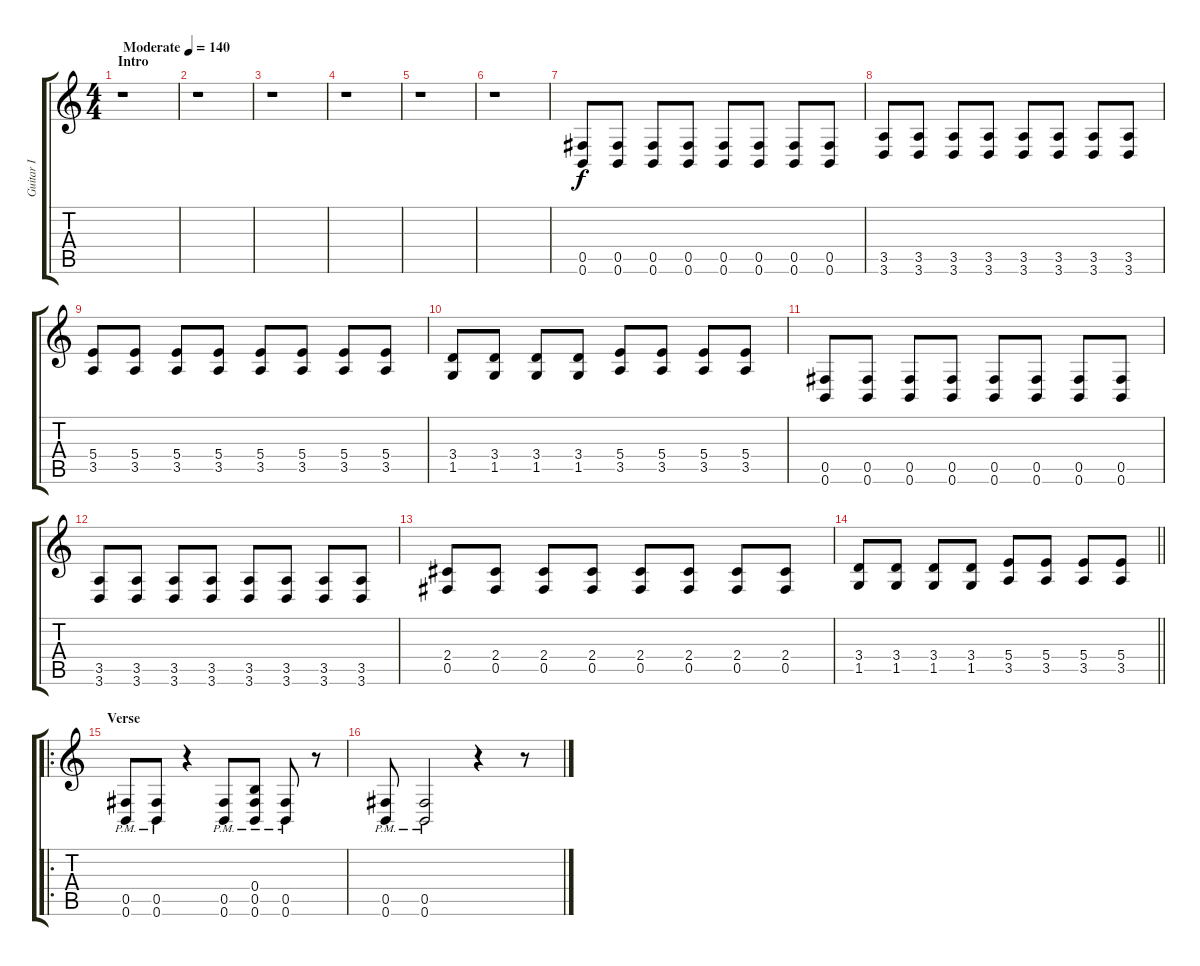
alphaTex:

\track ("Guitar I" "Guitar I") {instrument distortionguitar}
\staff {score tabs}
\tuning (Db4 Ab3 E3 B2 Gb2 B1) {hide}
\ts (4 4)
\section ("" "Intro")
\tempo (140 "Moderate")
\clef g2
\ks c
r.1{dy f instrument distortionguitar} |
r.1 |
r.1 |
r.1 |
r.1 |
r.1 |
(0.5 0.6).8 (0.5 0.6).8 (0.5 0.6).8 (0.5 0.6).8 (0.5 0.6).8 (0.5 0.6).8 (0.5 0.6).8 (0.5 0.6).8 |
(3.5 3.6).8 (3.5 3.6).8 (3.5 3.6).8 (3.5 3.6).8 (3.5 3.6).8 (3.5 3.6).8 (3.5 3.6).8 (3.5 3.6).8 |
(5.4 3.5).8 (5.4 3.5).8 (5.4 3.5).8 (5.4 3.5).8 (5.4 3.5).8 (5.4 3.5).8 (5.4 3.5).8 (5.4 3.5).8 |
(3.4 1.5).8 (3.4 1.5).8 (3.4 1.5).8 (3.4 1.5).8 (5.4 3.5).8 (5.4 3.5).8 (5.4 3.5).8 (5.4 3.5).8 |
(0.5 0.6).8 (0.5 0.6).8 (0.5 0.6).8 (0.5 0.6).8 (0.5 0.6).8 (0.5 0.6).8 (0.5 0.6).8 (0.5 0.6).8 |
(3.5 3.6).8 (3.5 3.6).8 (3.5 3.6).8 (3.5 3.6).8 (3.5 3.6).8 (3.5 3.6).8 (3.5 3.6).8 (3.5 3.6).8 |
(2.4 0.5).8 (2.4 0.5).8 (2.4 0.5).8 (2.4 0.5).8 (2.4 0.5).8 (2.4 0.5).8 (2.4 0.5).8 (2.4 0.5).8 |
\barLineRight lightlight
(3.4 1.5).8 (3.4 1.5).8 (3.4 1.5).8 (3.4 1.5).8 (5.4 3.5).8 (5.4 3.5).8 (5.4 3.5).8 (5.4 3.5).8 |
\ro
\section ("" "Verse")
(0.5{pm} 0.6{pm}).8 (0.5{pm} 0.6{pm}).8 r.4 (0.5{pm} 0.6{pm}).8 (0.4{pm} 0.5{pm} 0.6{pm}).8 (0.5{pm} 0.6{pm}).8 r.8 |
(0.5{pm} 0.6{pm}).8 (0.5{pm} 0.6{pm}).2 r.4 r.8
